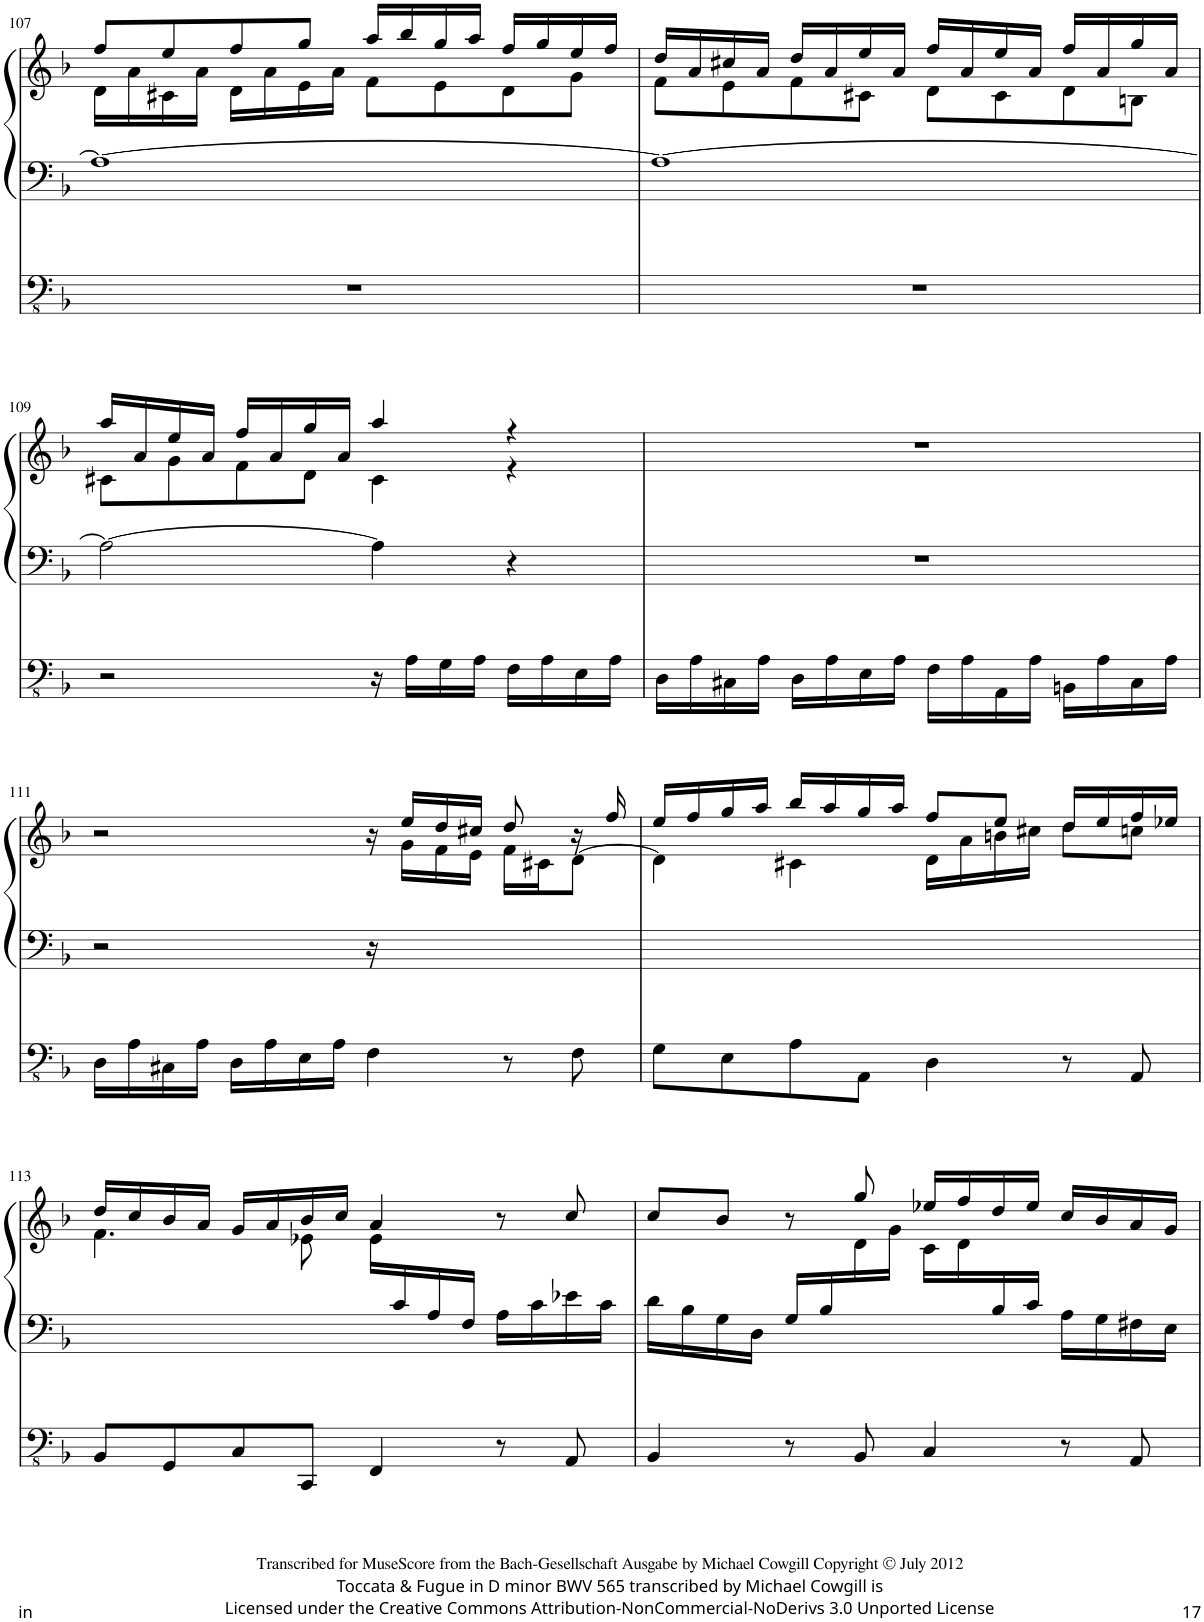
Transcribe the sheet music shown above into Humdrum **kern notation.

**kern	**kern	**kern
*part1	*part1	*part1
*staff3	*staff2	*staff1
*I"Organ	*	*
!!LO:PB:g=z
*clefFv4	*clefF4	*clefG2
*Trd1c2	*Trd1c2	*Trd1c2
*k[b-]	*k[b-]	*k[b-]
*M4/4	*M4/4	*M4/4
=107	=107	=107
*	*	*^
1r	1A_	8ff/L	16d\LL
.	.	.	16a\
.	.	8ee/	16c#X\
.	.	.	16a\JJ
.	.	8ff/	16d\LL
.	.	.	16a\
.	.	8gg/J	16e\
.	.	.	16a\JJ
.	.	16aa/LL	8f\L
.	.	16bb-/	.
.	.	16gg/	8e\
.	.	16aa/JJ	.
.	.	16ff/LL	8d\
.	.	16gg/	.
.	.	16ee/	8g\J
.	.	16ff/JJ	.
=108	=108	=108	=108
1r	1A_	16dd/LL	8f\L
.	.	16a/	.
.	.	16cc#X/	8e\
.	.	16a/JJ	.
.	.	16dd/LL	8f\
.	.	16a/	.
.	.	16ee/	8c#X\J
.	.	16a/JJ	.
.	.	16ff/LL	8d\L
.	.	16a/	.
.	.	16ee/	8c#\
.	.	16a/JJ	.
.	.	16ff/LL	8d\
.	.	16a/	.
.	.	16gg/	8Bn\J
.	.	16a/JJ	.
!!LO:LB:g=z	!!
=109	=109	=109	=109
2r	2A\_	16aa/LL	8c#X\L
.	.	16a/	.
.	.	16ee/	8g\
.	.	16a/JJ	.
.	.	16ff/LL	8f\
.	.	16a/	.
.	.	16gg/	8d\J
.	.	16a/JJ	.
16r	4A\]	4aa/	4c#\
16AA\LL	.	.	.
16GG\	.	.	.
16AA\JJ	.	.	.
16FF\LL	4r	4r	4r
16AA\	.	.	.
16EE\	.	.	.
16AA\JJ	.	.	.
*	*	*v	*v
=110	=110	=110
16DD\LL	1r	1r
16AA\	.	.
16CC#X\	.	.
16AA\JJ	.	.
16DD\LL	.	.
16AA\	.	.
16EE\	.	.
16AA\JJ	.	.
16FF\LL	.	.
16AA\	.	.
16AAA\	.	.
16AA\JJ	.	.
16BBBn\LL	.	.
16AA\	.	.
16CC#\	.	.
16AA\JJ	.	.
!!LO:LB:g=z
=111	=111	=111
*	*	*^
16DD\LL	2r	2r	16ryy
*	*	*v	*v
16AA\	.	.
16CC#X\	.	.
16AA\JJ	.	.
16DD\LL	.	.
16AA\	.	.
16EE\	.	.
16AA\JJ	.	.
4FF\	16r	16r
*	*	*^
.	4..ryy	16ee/LL	16g\LL
.	.	16dd/	16f\
.	.	16cc#X/JJ	16e\JJ
8r	.	8dd/	16f\LL
.	.	.	16c#X\J
8FF\	.	16r	[8d\J
.	.	16ff/	.
=112	=112	=112	=112
8GG\L	1ryy	16ee/LL	4d\]
.	.	16ff/	.
8EE\	.	16gg/	.
.	.	16aa/JJ	.
8AA\	.	16bb-/LL	4c#X\
.	.	16aa/	.
8AAA\J	.	16gg/	.
.	.	16aa/JJ	.
4DD\	.	8ff/L	16d\LL
.	.	.	16a\
.	.	8ee/J	16bn\
.	.	.	16cc#X\JJ
8r	.	16dd/LL	8dd\L
.	.	16ee/	.
8AAA/	.	16ff/	8ccn\J
.	.	16ee-X/JJ	.
!!LO:LB:g=z	!!
=113	=113	=113	=113
8BBB-/L	16ryy	16dd/LL	4.f\
.	.	16cc/	.
8GGG/	.	16b-/	.
.	.	16a/JJ	.
8CC/	.	16g/LL	.
.	.	16a/	.
8CCC/J	.	16b-/	8e-X\
.	.	16cc/JJ	.
4FFF/	.	4a/	16e-\LL
.	16c/	.	4..ryy
.	16A/	.	.
.	16F/JJ	.	.
8r	16A\LL	8r	.
.	16c\	.	.
8AAA/	16e-X\	8cc/	.
.	16c\JJ	.	.
=114	=114	=114	=114
4BBB-/	16d\LL	8cc/L	4.ryy
.	16B-\	.	.
.	16G\	8b-/J	.
.	16D\JJ	.	.
8r	16G/LL	8r	.
.	16B-/	.	.
8BBB-/	4ryy	8gg/	16d\
.	.	.	16g\JJ
4CC/	.	16ee-X/LL	16c\LL
.	.	16ff/	16d\
.	16B-/	16dd/	4.ryy
.	16c/JJ	16ee-/JJ	.
8r	16A\LL	16cc/LL	.
.	16G\	16b-/	.
8AAA/	16F#X\	16a/	.
.	16E\JJ	16g/JJ	.
*	*	*v	*v
=	=	=
*-	*-	*-
